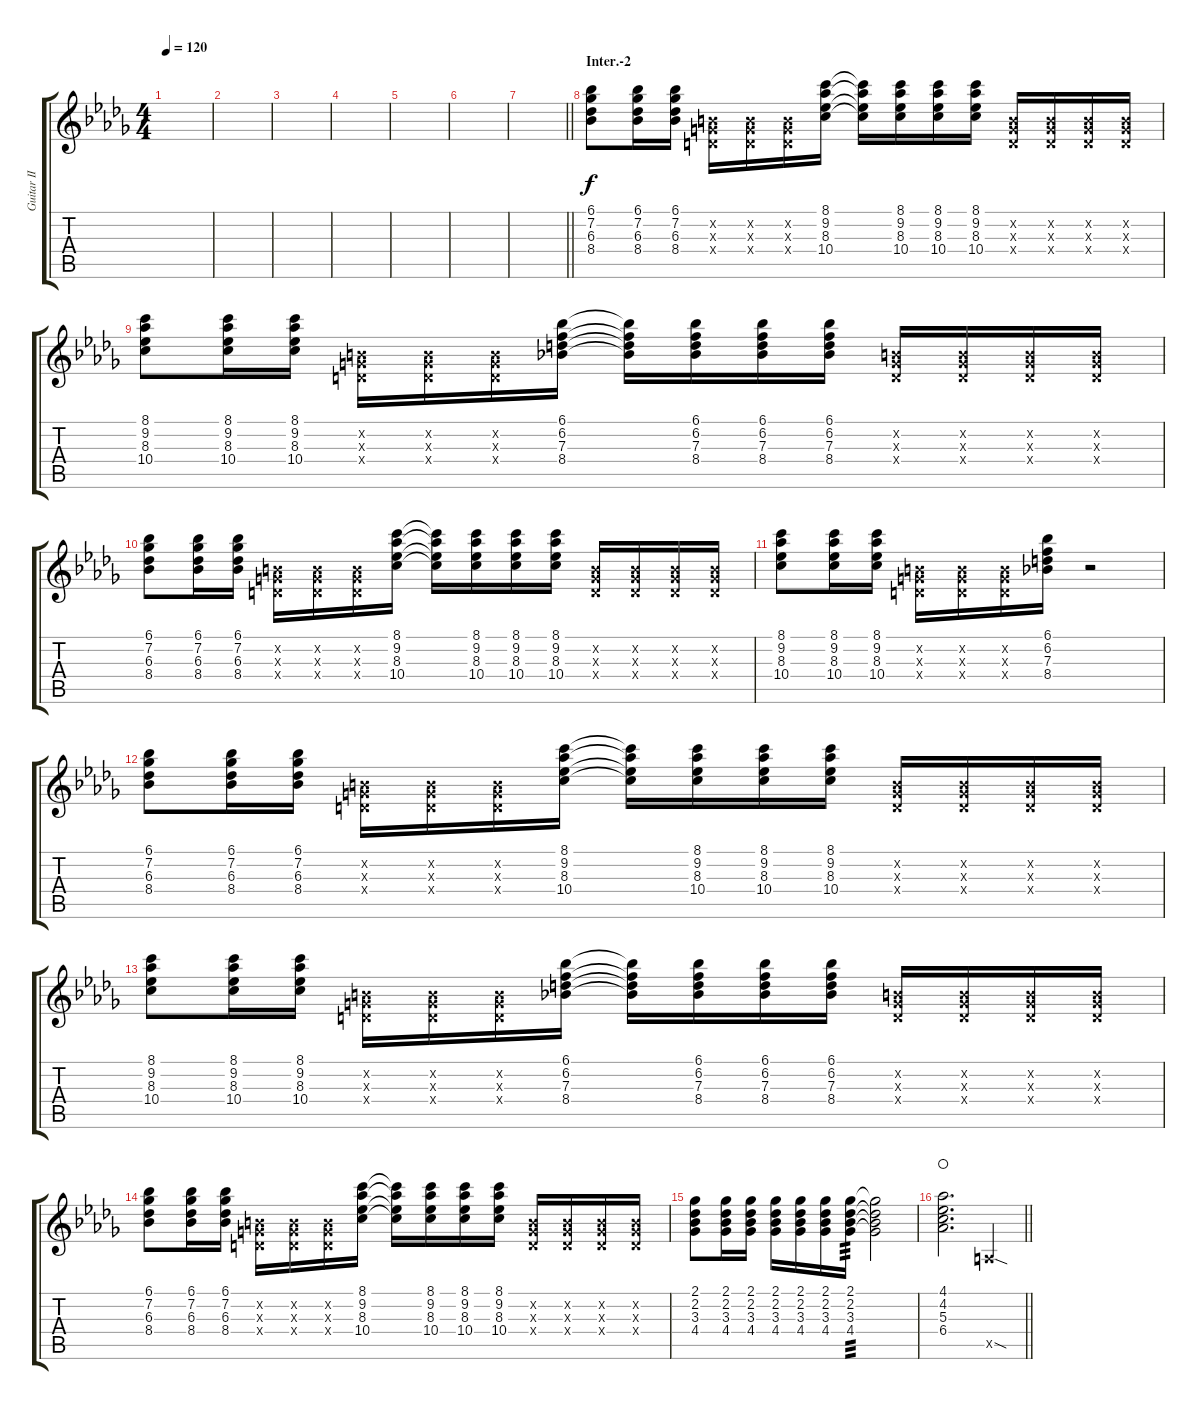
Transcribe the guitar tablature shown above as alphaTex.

\track ("Guitar II (Nakano Azusa)" "Guitar II ") {instrument overdrivenguitar}
\staff {score tabs}
\tuning (E4 B3 G3 D3 A2 E2) {hide}
\ts (4 4)
\tempo 120
\clef g2
\ks db
|
|
|
|
|
|
\barLineRight lightlight
|
\section ("" "Inter.-2")
(6.1 7.2 6.3 8.4).8{dy f} (6.1 7.2 6.3 8.4).16 (6.1 7.2 6.3 8.4).16 (0.2{x} 0.3{x} 0.4{x}).16 (0.2{x} 0.3{x} 0.4{x}).16 (0.2{x} 0.3{x} 0.4{x}).16 (8.1 9.2 8.3 10.4).16 (8.1{t} 9.2{t} 8.3{t} 10.4{t}).16 (8.1 9.2 8.3 10.4).16 (8.1 9.2 8.3 10.4).16 (8.1 9.2 8.3 10.4).16 (0.2{x} 0.3{x} 0.4{x}).16 (0.2{x} 0.3{x} 0.4{x}).16 (0.2{x} 0.3{x} 0.4{x}).16 (0.2{x} 0.3{x} 0.4{x}).16 |
(8.1 9.2 8.3 10.4).8 (8.1 9.2 8.3 10.4).16 (8.1 9.2 8.3 10.4).16 (0.2{x} 0.3{x} 0.4{x}).16 (0.2{x} 0.3{x} 0.4{x}).16 (0.2{x} 0.3{x} 0.4{x}).16 (6.1 6.2 7.3 8.4).16 (6.1{t} 6.2{t} 7.3{t} 8.4{t}).16 (6.1 6.2 7.3 8.4).16 (6.1 6.2 7.3 8.4).16 (6.1 6.2 7.3 8.4).16 (0.2{x} 0.3{x} 0.4{x}).16 (0.2{x} 0.3{x} 0.4{x}).16 (0.2{x} 0.3{x} 0.4{x}).16 (0.2{x} 0.3{x} 0.4{x}).16 |
(6.1 7.2 6.3 8.4).8 (6.1 7.2 6.3 8.4).16 (6.1 7.2 6.3 8.4).16 (0.2{x} 0.3{x} 0.4{x}).16 (0.2{x} 0.3{x} 0.4{x}).16 (0.2{x} 0.3{x} 0.4{x}).16 (8.1 9.2 8.3 10.4).16 (8.1{t} 9.2{t} 8.3{t} 10.4{t}).16 (8.1 9.2 8.3 10.4).16 (8.1 9.2 8.3 10.4).16 (8.1 9.2 8.3 10.4).16 (0.2{x} 0.3{x} 0.4{x}).16 (0.2{x} 0.3{x} 0.4{x}).16 (0.2{x} 0.3{x} 0.4{x}).16 (0.2{x} 0.3{x} 0.4{x}).16 |
(8.1 9.2 8.3 10.4).8 (8.1 9.2 8.3 10.4).16 (8.1 9.2 8.3 10.4).16 (0.2{x} 0.3{x} 0.4{x}).16 (0.2{x} 0.3{x} 0.4{x}).16 (0.2{x} 0.3{x} 0.4{x}).16 (6.1 6.2 7.3 8.4).16 r.2 |
(6.1 7.2 6.3 8.4).8 (6.1 7.2 6.3 8.4).16 (6.1 7.2 6.3 8.4).16 (0.2{x} 0.3{x} 0.4{x}).16 (0.2{x} 0.3{x} 0.4{x}).16 (0.2{x} 0.3{x} 0.4{x}).16 (8.1 9.2 8.3 10.4).16 (8.1{t} 9.2{t} 8.3{t} 10.4{t}).16 (8.1 9.2 8.3 10.4).16 (8.1 9.2 8.3 10.4).16 (8.1 9.2 8.3 10.4).16 (0.2{x} 0.3{x} 0.4{x}).16 (0.2{x} 0.3{x} 0.4{x}).16 (0.2{x} 0.3{x} 0.4{x}).16 (0.2{x} 0.3{x} 0.4{x}).16 |
(8.1 9.2 8.3 10.4).8 (8.1 9.2 8.3 10.4).16 (8.1 9.2 8.3 10.4).16 (0.2{x} 0.3{x} 0.4{x}).16 (0.2{x} 0.3{x} 0.4{x}).16 (0.2{x} 0.3{x} 0.4{x}).16 (6.1 6.2 7.3 8.4).16 (6.1{t} 6.2{t} 7.3{t} 8.4{t}).16 (6.1 6.2 7.3 8.4).16 (6.1 6.2 7.3 8.4).16 (6.1 6.2 7.3 8.4).16 (0.2{x} 0.3{x} 0.4{x}).16 (0.2{x} 0.3{x} 0.4{x}).16 (0.2{x} 0.3{x} 0.4{x}).16 (0.2{x} 0.3{x} 0.4{x}).16 |
(6.1 7.2 6.3 8.4).8 (6.1 7.2 6.3 8.4).16 (6.1 7.2 6.3 8.4).16 (0.2{x} 0.3{x} 0.4{x}).16 (0.2{x} 0.3{x} 0.4{x}).16 (0.2{x} 0.3{x} 0.4{x}).16 (8.1 9.2 8.3 10.4).16 (8.1{t} 9.2{t} 8.3{t} 10.4{t}).16 (8.1 9.2 8.3 10.4).16 (8.1 9.2 8.3 10.4).16 (8.1 9.2 8.3 10.4).16 (0.2{x} 0.3{x} 0.4{x}).16 (0.2{x} 0.3{x} 0.4{x}).16 (0.2{x} 0.3{x} 0.4{x}).16 (0.2{x} 0.3{x} 0.4{x}).16 |
(2.1 2.2 3.3 4.4).8 (2.1 2.2 3.3 4.4).16 (2.1 2.2 3.3 4.4).16 (2.1 2.2 3.3 4.4).16 (2.1 2.2 3.3 4.4).16 (2.1 2.2 3.3 4.4).16 (2.1 2.2 3.3 4.4).16{tp 3} (2.1{t} 2.2{t} 3.3{t} 4.4{t}).2 |
\barLineRight lightlight
(4.1 4.2 5.3 6.4).2{d waho} 0.5{sod x}.4
